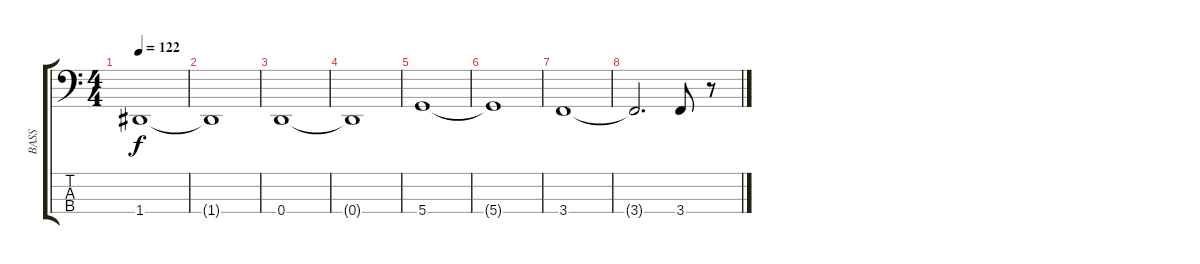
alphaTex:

\track ("BASS" "BASS") {instrument electricbassfinger}
\staff {score tabs}
\tuning (F2 C2 G1 D1) {hide}
\ts (4 4)
\tempo 122
\clef f4
\ks c
1.4.1{dy f} |
1.4{t}.1 |
0.4.1 |
0.4{t}.1 |
5.4.1 |
5.4{t}.1 |
3.4.1 |
3.4{t}.2{d} 3.4.8 r.8
